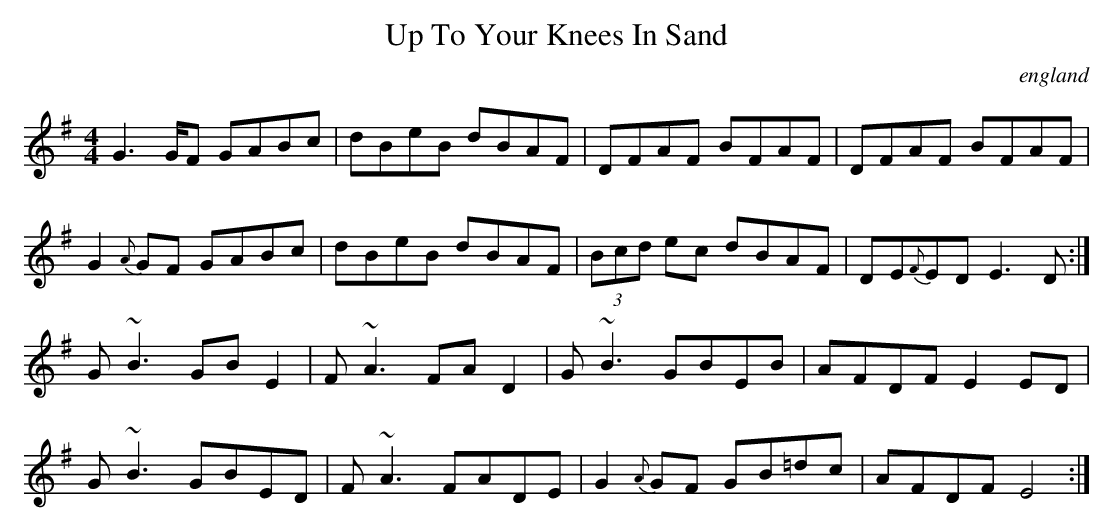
X:1
T:Up To Your Knees In Sand
O:england
M:4/4
L:1/8
K:Em
G2> GF GABc | dBeB dBAF | DFAF BFAF | DFAF BFAF |
G2 {A}GF GABc | dBeB dBAF | (3Bcd ec dBAF | DE{F}ED E3 D :|
G ~B3 GB E2 | F ~A3 FA D2 | G ~B3 GBEB | AFDF E2 ED |
G ~B3 GBED | F ~A3 FADE | G2 {A}GF GB=dc | AFDF E4 :|
